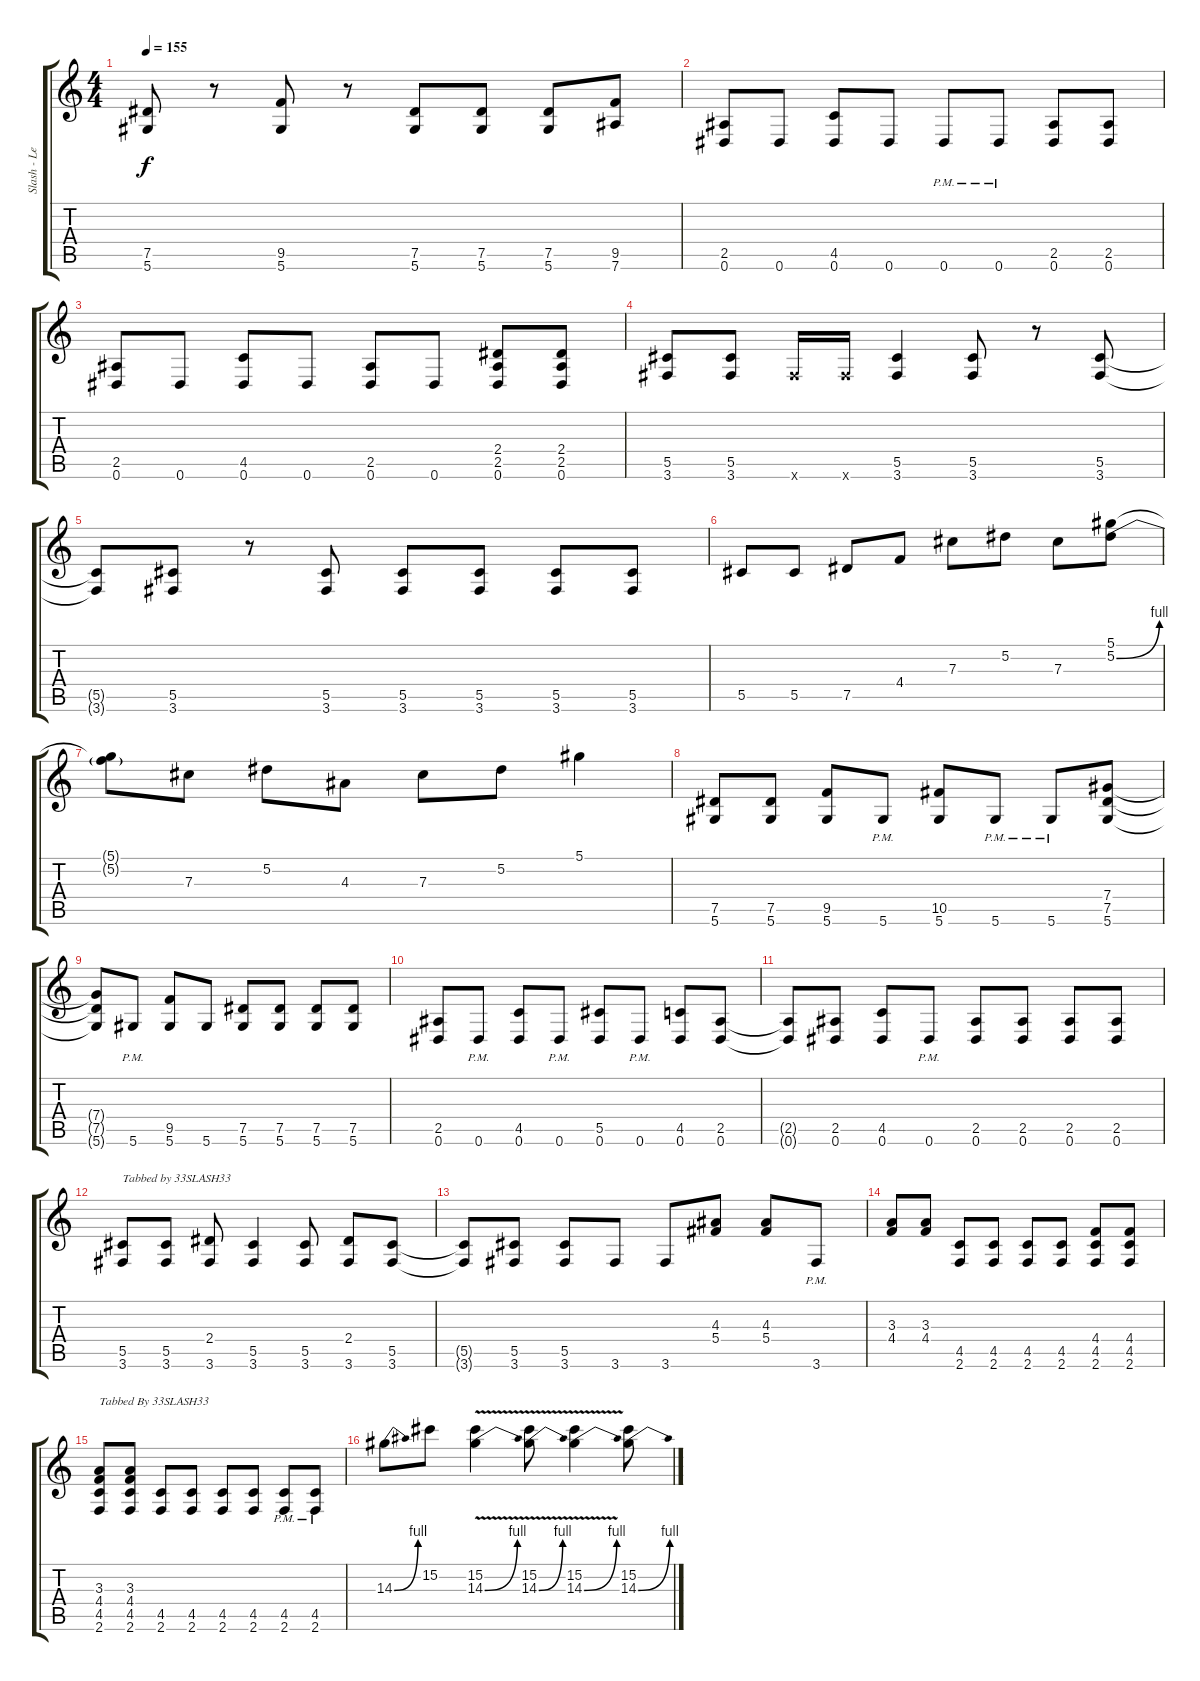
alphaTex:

\track ("Slash - Lead Guitar" "Slash - Le") {instrument distortionguitar}
\staff {score tabs}
\tuning (Eb4 Bb3 Gb3 Db3 Ab2 Eb2) {hide}
\ts (4 4)
\tempo 155
\clef g2
\ks c
(7.5 5.6).8{dy f} r.8 (9.5 5.6).8 r.8 (7.5 5.6).8 (7.5 5.6).8 (7.5 5.6).8 (9.5 7.6).8 |
(2.5 0.6).8 0.6.8 (4.5 0.6).8 0.6.8 0.6{pm}.8 0.6{pm}.8 (2.5 0.6).8 (2.5 0.6).8 |
(2.5 0.6).8 0.6.8 (4.5 0.6).8 0.6.8 (2.5 0.6).8 0.6.8 (2.4 2.5 0.6).8 (2.4 2.5 0.6).8 |
(5.5 3.6).8 (5.5 3.6).8 3.6{x}.16 3.6{x}.16 (5.5 3.6).4 (5.5 3.6).8 r.8 (5.5 3.6).8 |
(5.5{t} 3.6{t}).8 (5.5 3.6).8 r.8 (5.5 3.6).8 (5.5 3.6).8 (5.5 3.6).8 (5.5 3.6).8 (5.5 3.6).8 |
5.5.8 5.5.8 7.5.8 4.4.8 7.3.8 5.2.8 7.3.8 (5.1 5.2{be (bend 0 0 60 4)}).8 |
(5.1{t} 5.2{t}).8 7.3.8 5.2.8 4.3.8 7.3.8 5.2.8 5.1.4 |
(7.5 5.6).8 (7.5 5.6).8 (9.5 5.6).8 5.6{pm}.8 (10.5 5.6).8 5.6{pm}.8 5.6{pm}.8 (7.4 7.5 5.6).8 |
(7.4{t} 7.5{t} 5.6{t}).8 5.6{pm}.8 (9.5 5.6).8 5.6.8 (7.5 5.6).8 (7.5 5.6).8 (7.5 5.6).8 (7.5 5.6).8 |
(2.5 0.6).8 0.6{pm}.8 (4.5 0.6).8 0.6{pm}.8 (5.5 0.6).8 0.6{pm}.8 (4.5 0.6).8 (2.5 0.6).8 |
(2.5{t} 0.6{t}).8 (2.5 0.6).8 (4.5 0.6).8 0.6{pm}.8 (2.5 0.6).8 (2.5 0.6).8 (2.5 0.6).8 (2.5 0.6).8 |
(5.5 3.6).8{txt "Tabbed by 33SLASH33"} (5.5 3.6).8 (2.4 3.6).8 (5.5 3.6).4 (5.5 3.6).8 (2.4 3.6).8 (5.5 3.6).8 |
(5.5{t} 3.6{t}).8 (5.5 3.6).8 (5.5 3.6).8 3.6.8 3.6.8 (4.3 5.4).8 (4.3 5.4).8 3.6{pm}.8 |
(3.3 4.4).8 (3.3 4.4).8 (4.5 2.6).8 (4.5 2.6).8 (4.5 2.6).8 (4.5 2.6).8 (4.4 4.5 2.6).8 (4.4 4.5 2.6).8 |
(3.3 4.4 4.5 2.6).8{txt "Tabbed By 33SLASH33"} (3.3 4.4 4.5 2.6).8 (4.5 2.6).8 (4.5 2.6).8 (4.5 2.6).8 (4.5 2.6).8 (4.5{pm} 2.6{pm}).8 (4.5{pm} 2.6{pm}).8 |
14.3{be (bend 0 0 60 4)}.8 15.2.8 (15.2 14.3{be (bend 0 0 60 4) v}).4 (15.2 14.3{be (bend 0 0 60 4) v}).8 (15.2 14.3{be (bend 0 0 60 4) v}).4 (15.2 14.3{be (bend 0 0 60 4)}).8
